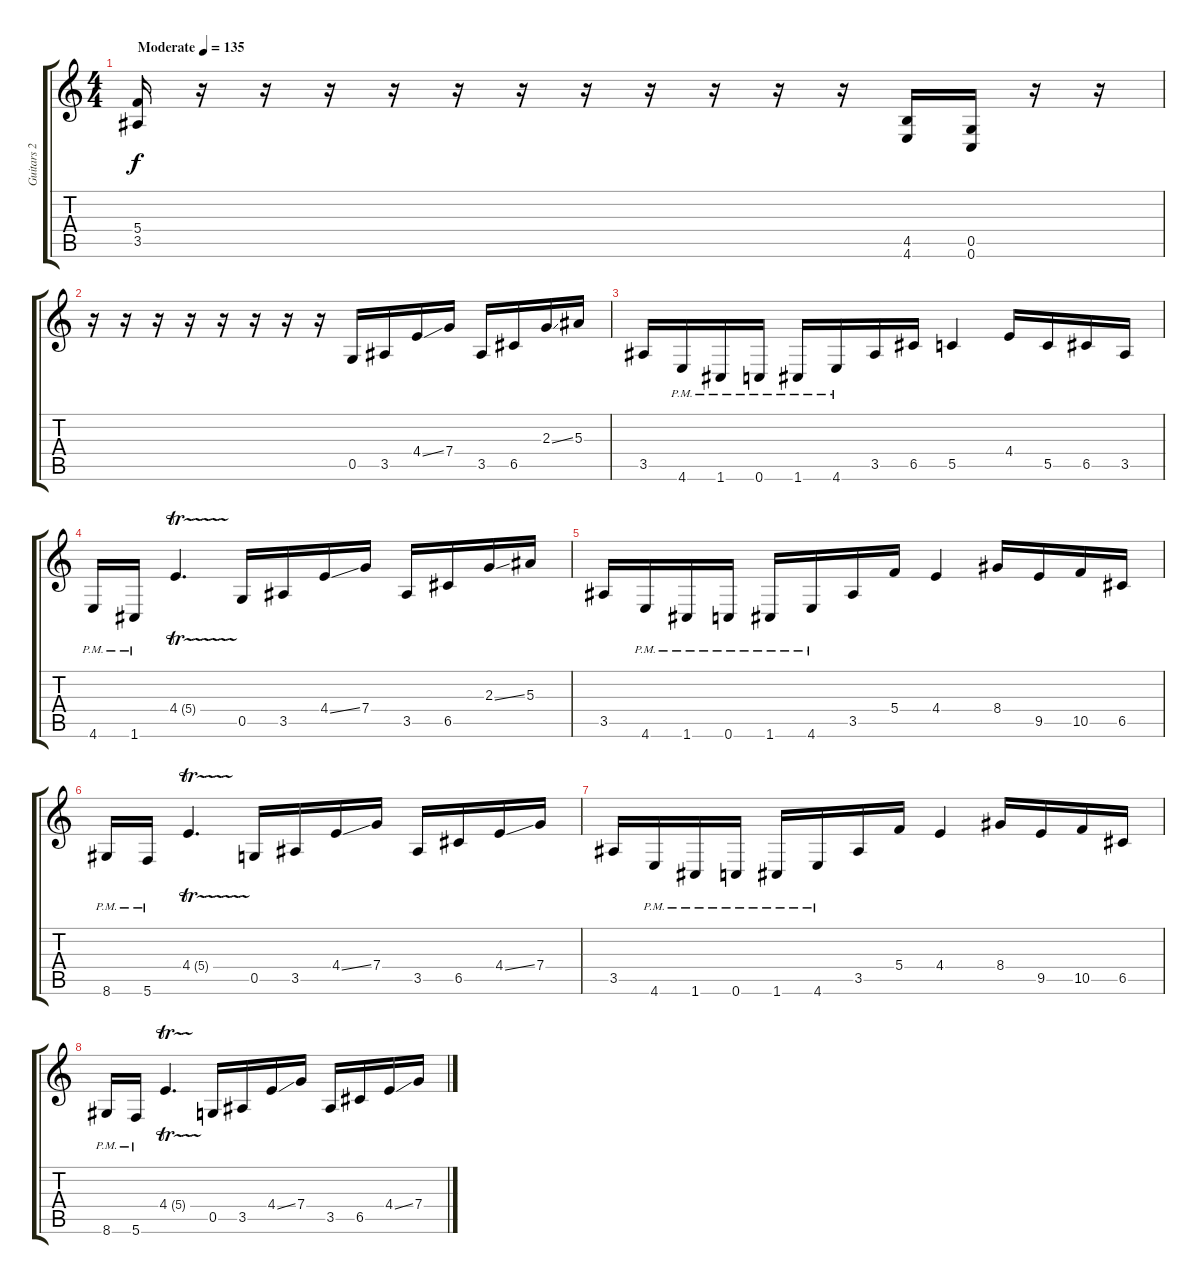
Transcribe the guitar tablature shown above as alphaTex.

\track ("Guitars 2" "Guitars 2") {instrument distortionguitar}
\staff {score tabs}
\tuning (D4 A3 F3 C3 G2 C2) {hide}
\ts (4 4)
\tempo (135 "Moderate")
\clef g2
\ks c
(5.4 3.5).16{dy f instrument distortionguitar} r.16 r.16 r.16 r.16 r.16 r.16 r.16 r.16 r.16 r.16 r.16 (4.5 4.6).16 (0.5 0.6).16 r.16 r.16 |
r.16 r.16 r.16 r.16 r.16 r.16 r.16 r.16 0.5.16 3.5.16 4.4{ss}.16 7.4.16 3.5.16 6.5.16 2.3{ss}.16 5.3.16 |
3.5.16 4.6{pm}.16 1.6{pm}.16 0.6{pm}.16 1.6{pm}.16 4.6{pm}.16 3.5.16 6.5.16 5.5.4 4.4.16 5.5.16 6.5.16 3.5.16 |
4.6{pm}.16 1.6{pm}.16 4.4{tr (5 16)}.4{d} 0.5.16 3.5.16 4.4{ss}.16 7.4.16 3.5.16 6.5.16 2.3{ss}.16 5.3.16 |
3.5.16 4.6{pm}.16 1.6{pm}.16 0.6{pm}.16 1.6{pm}.16 4.6{pm}.16 3.5.16 5.4.16 4.4.4 8.4.16 9.5.16 10.5.16 6.5.16 |
8.6{pm}.16 5.6{pm}.16 4.4{tr (5 16)}.4{d} 0.5.16 3.5.16 4.4{ss}.16 7.4.16 3.5.16 6.5.16 4.4{ss}.16 7.4.16 |
3.5.16 4.6{pm}.16 1.6{pm}.16 0.6{pm}.16 1.6{pm}.16 4.6{pm}.16 3.5.16 5.4.16 4.4.4 8.4.16 9.5.16 10.5.16 6.5.16 |
8.6{pm}.16 5.6{pm}.16 4.4{tr (5 16)}.4{d} 0.5.16 3.5.16 4.4{ss}.16 7.4.16 3.5.16 6.5.16 4.4{ss}.16 7.4.16
